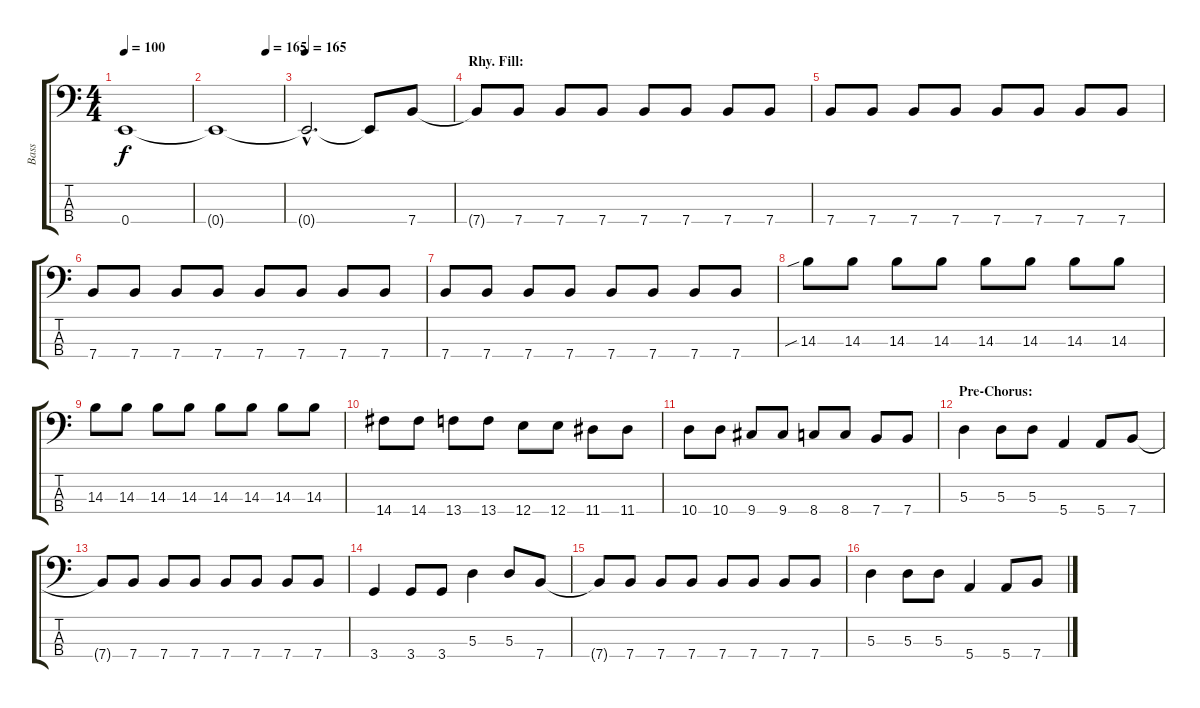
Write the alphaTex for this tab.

\track ("Bass" "Bass") {instrument electricbasspick}
\staff {score tabs}
\tuning (G2 D2 A1 E1) {hide}
\ts (4 4)
\tempo 100
\clef f4
\ks c
0.4{t}.1{dy f} |
\tempo (165 0.75)
0.4{t}.1 |
\tempo 165
0.4{hac t}.2{d} 0.4{t}.8 7.4.8 |
\section ("" "Rhy. Fill:")
7.4{t}.8 7.4.8 7.4.8 7.4.8 7.4.8 7.4.8 7.4.8 7.4.8 |
7.4.8 7.4.8 7.4.8 7.4.8 7.4.8 7.4.8 7.4.8 7.4.8 |
7.4.8 7.4.8 7.4.8 7.4.8 7.4.8 7.4.8 7.4.8 7.4.8 |
7.4.8 7.4.8 7.4.8 7.4.8 7.4.8 7.4.8 7.4.8 7.4.8 |
14.3{sib}.8 14.3.8 14.3.8 14.3.8 14.3.8 14.3.8 14.3.8 14.3.8 |
14.3.8 14.3.8 14.3.8 14.3.8 14.3.8 14.3.8 14.3.8 14.3.8 |
14.4.8 14.4.8 13.4.8 13.4.8 12.4.8 12.4.8 11.4.8 11.4.8 |
10.4.8 10.4.8 9.4.8 9.4.8 8.4.8 8.4.8 7.4.8 7.4.8 |
\section ("" "Pre-Chorus:")
5.3.4 5.3.8 5.3.8 5.4.4 5.4.8 7.4.8 |
7.4{t}.8 7.4.8 7.4.8 7.4.8 7.4.8 7.4.8 7.4.8 7.4.8 |
3.4.4 3.4.8 3.4.8 5.3.4 5.3.8 7.4.8 |
7.4{t}.8 7.4.8 7.4.8 7.4.8 7.4.8 7.4.8 7.4.8 7.4.8 |
5.3.4 5.3.8 5.3.8 5.4.4 5.4.8 7.4.8
